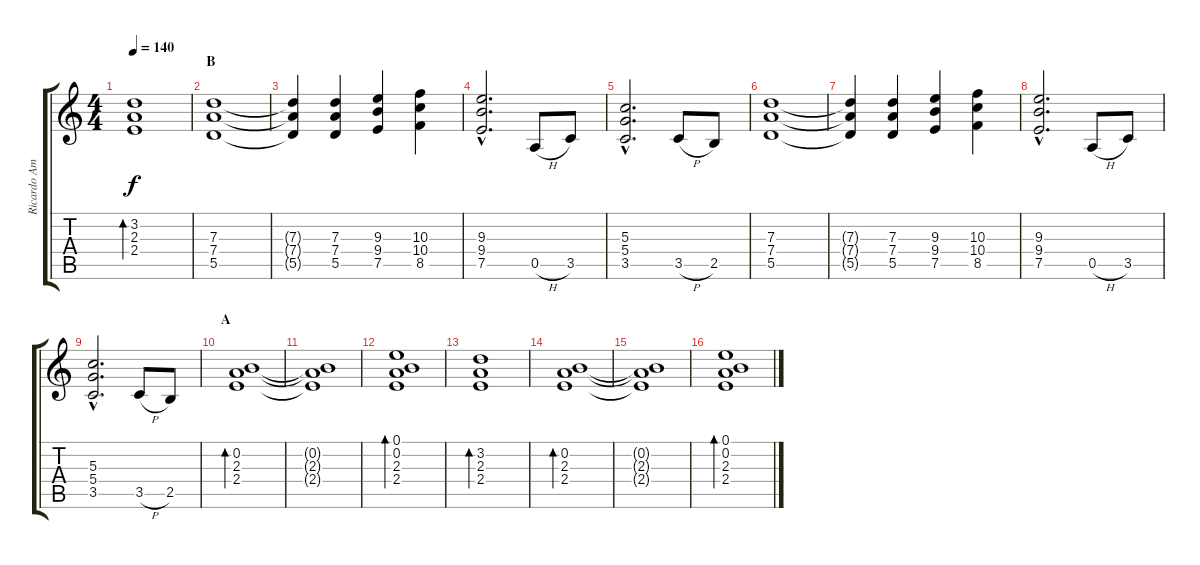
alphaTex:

\track ("Ricardo Amorim" "Ricardo Am") {instrument distortionguitar}
\staff {score tabs}
\tuning (E4 B3 G3 D3 A2 E2) {hide}
\ts (4 4)
\tempo 140
\clef g2
\ks c
(3.2 2.3 2.4).1{bd 240 dy f} |
\section ("" "B")
(7.3 7.4 5.5).1{instrument distortionguitar} |
(7.3{t} 7.4{t} 5.5{t}).4 (7.3 7.4 5.5).4 (9.3 9.4 7.5).4 (10.3 10.4 8.5).4 |
(9.3{hac} 9.4{hac} 7.5{hac}).2{d} 0.5{h}.8 3.5.8 |
(5.3{hac} 5.4{hac} 3.5{hac}).2{d} 3.5{h}.8 2.5.8 |
(7.3 7.4 5.5).1 |
(7.3{t} 7.4{t} 5.5{t}).4 (7.3 7.4 5.5).4 (9.3 9.4 7.5).4 (10.3 10.4 8.5).4 |
(9.3{hac} 9.4{hac} 7.5{hac}).2{d} 0.5{h}.8 3.5.8 |
(5.3{hac} 5.4{hac} 3.5{hac}).2{d} 3.5{h}.8 2.5.8 |
\section ("" "A")
(0.2 2.3 2.4).1{bd 240 instrument acousticguitarsteel} |
(0.2{t} 2.3{t} 2.4{t}).1 |
(0.1 0.2 2.3 2.4).1{bd 240} |
(3.2 2.3 2.4).1{bd 240} |
(0.2 2.3 2.4).1{bd 240} |
(0.2{t} 2.3{t} 2.4{t}).1 |
(0.1 0.2 2.3 2.4).1{bd 240}
